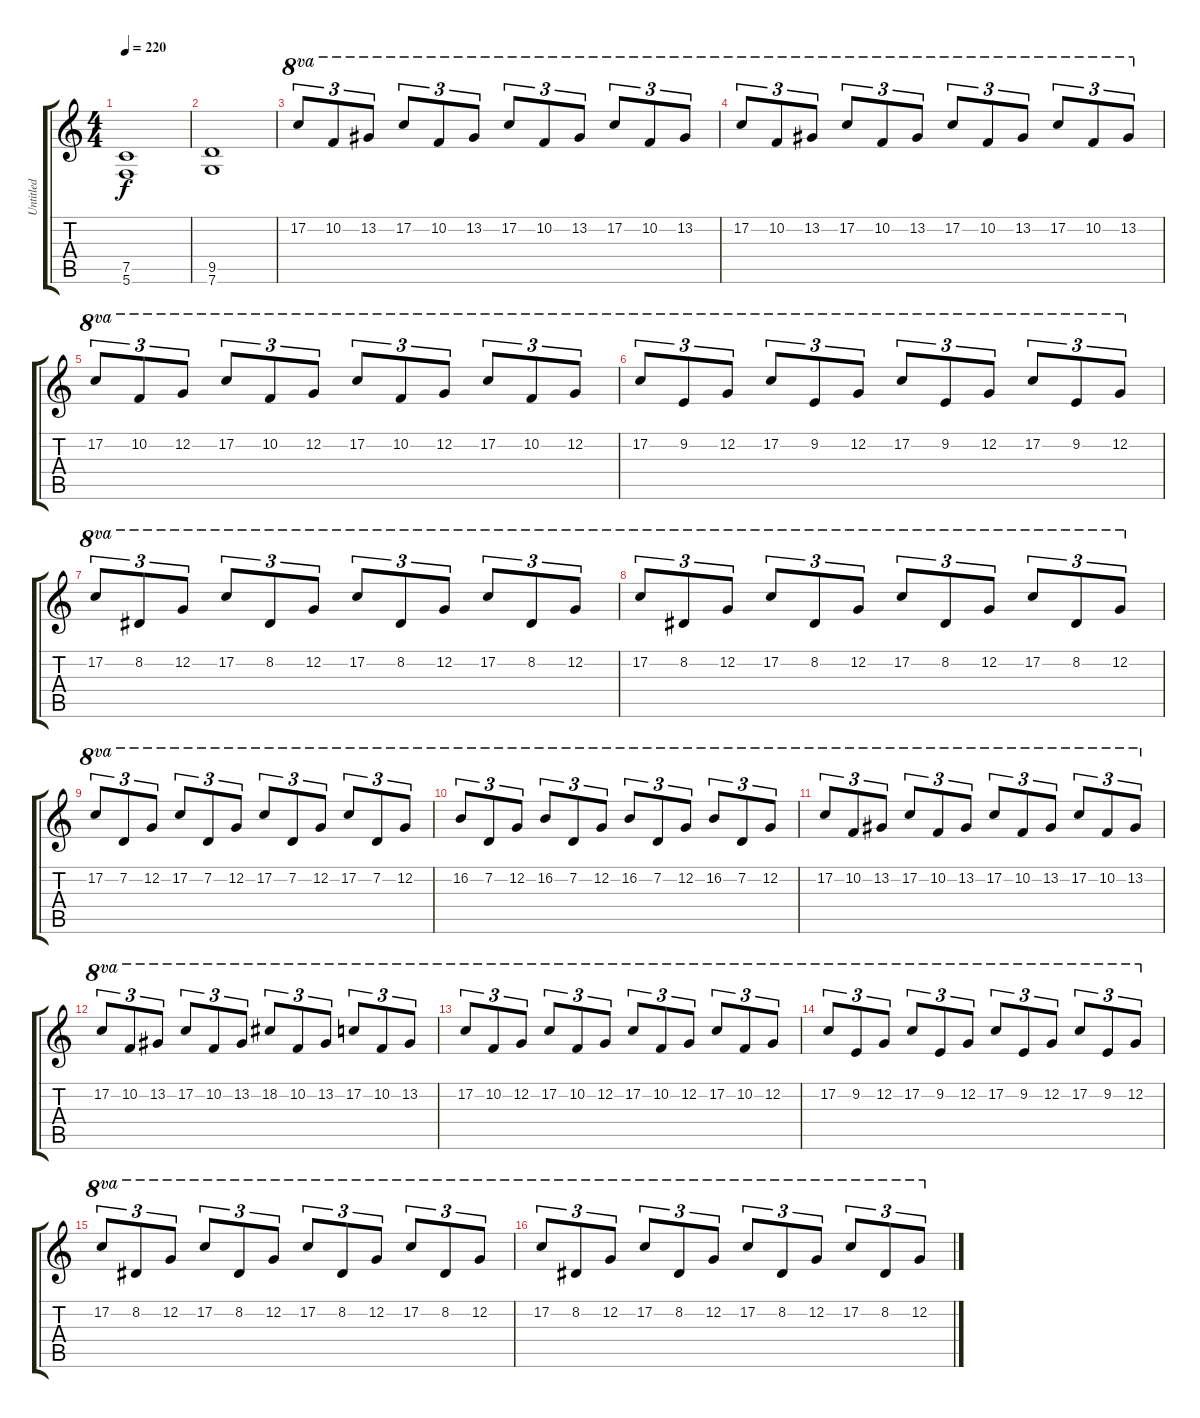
\track ("Untitled" "Untitled") {instrument distortionguitar}
\staff {score tabs}
\tuning (C4 G3 Eb3 Bb2 F2 C2) {hide}
\ts (4 4)
\tempo 220
\clef g2
\ks c
(7.5 5.6).1{dy f} |
(9.5 7.6).1 |
17.2.8{tu (3 2) ot 8va} 10.2.8{tu (3 2) ot 8va} 13.2.8{tu (3 2) ot 8va} 17.2.8{tu (3 2) ot 8va} 10.2.8{tu (3 2) ot 8va} 13.2.8{tu (3 2) ot 8va} 17.2.8{tu (3 2) ot 8va} 10.2.8{tu (3 2) ot 8va} 13.2.8{tu (3 2) ot 8va} 17.2.8{tu (3 2) ot 8va} 10.2.8{tu (3 2) ot 8va} 13.2.8{tu (3 2) ot 8va} |
17.2.8{tu (3 2) ot 8va} 10.2.8{tu (3 2) ot 8va} 13.2.8{tu (3 2) ot 8va} 17.2.8{tu (3 2) ot 8va} 10.2.8{tu (3 2) ot 8va} 13.2.8{tu (3 2) ot 8va} 17.2.8{tu (3 2) ot 8va} 10.2.8{tu (3 2) ot 8va} 13.2.8{tu (3 2) ot 8va} 17.2.8{tu (3 2) ot 8va} 10.2.8{tu (3 2) ot 8va} 13.2.8{tu (3 2) ot 8va} |
17.2.8{tu (3 2) ot 8va} 10.2.8{tu (3 2) ot 8va} 12.2.8{tu (3 2) ot 8va} 17.2.8{tu (3 2) ot 8va} 10.2.8{tu (3 2) ot 8va} 12.2.8{tu (3 2) ot 8va} 17.2.8{tu (3 2) ot 8va} 10.2.8{tu (3 2) ot 8va} 12.2.8{tu (3 2) ot 8va} 17.2.8{tu (3 2) ot 8va} 10.2.8{tu (3 2) ot 8va} 12.2.8{tu (3 2) ot 8va} |
17.2.8{tu (3 2) ot 8va} 9.2.8{tu (3 2) ot 8va} 12.2.8{tu (3 2) ot 8va} 17.2.8{tu (3 2) ot 8va} 9.2.8{tu (3 2) ot 8va} 12.2.8{tu (3 2) ot 8va} 17.2.8{tu (3 2) ot 8va} 9.2.8{tu (3 2) ot 8va} 12.2.8{tu (3 2) ot 8va} 17.2.8{tu (3 2) ot 8va} 9.2.8{tu (3 2) ot 8va} 12.2.8{tu (3 2) ot 8va} |
17.2.8{tu (3 2) ot 8va} 8.2.8{tu (3 2) ot 8va} 12.2.8{tu (3 2) ot 8va} 17.2.8{tu (3 2) ot 8va} 8.2.8{tu (3 2) ot 8va} 12.2.8{tu (3 2) ot 8va} 17.2.8{tu (3 2) ot 8va} 8.2.8{tu (3 2) ot 8va} 12.2.8{tu (3 2) ot 8va} 17.2.8{tu (3 2) ot 8va} 8.2.8{tu (3 2) ot 8va} 12.2.8{tu (3 2) ot 8va} |
17.2.8{tu (3 2) ot 8va} 8.2.8{tu (3 2) ot 8va} 12.2.8{tu (3 2) ot 8va} 17.2.8{tu (3 2) ot 8va} 8.2.8{tu (3 2) ot 8va} 12.2.8{tu (3 2) ot 8va} 17.2.8{tu (3 2) ot 8va} 8.2.8{tu (3 2) ot 8va} 12.2.8{tu (3 2) ot 8va} 17.2.8{tu (3 2) ot 8va} 8.2.8{tu (3 2) ot 8va} 12.2.8{tu (3 2) ot 8va} |
17.2.8{tu (3 2) ot 8va} 7.2.8{tu (3 2) ot 8va} 12.2.8{tu (3 2) ot 8va} 17.2.8{tu (3 2) ot 8va} 7.2.8{tu (3 2) ot 8va} 12.2.8{tu (3 2) ot 8va} 17.2.8{tu (3 2) ot 8va} 7.2.8{tu (3 2) ot 8va} 12.2.8{tu (3 2) ot 8va} 17.2.8{tu (3 2) ot 8va} 7.2.8{tu (3 2) ot 8va} 12.2.8{tu (3 2) ot 8va} |
16.2.8{tu (3 2) ot 8va} 7.2.8{tu (3 2) ot 8va} 12.2.8{tu (3 2) ot 8va} 16.2.8{tu (3 2) ot 8va} 7.2.8{tu (3 2) ot 8va} 12.2.8{tu (3 2) ot 8va} 16.2.8{tu (3 2) ot 8va} 7.2.8{tu (3 2) ot 8va} 12.2.8{tu (3 2) ot 8va} 16.2.8{tu (3 2) ot 8va} 7.2.8{tu (3 2) ot 8va} 12.2.8{tu (3 2) ot 8va} |
17.2.8{tu (3 2) ot 8va} 10.2.8{tu (3 2) ot 8va} 13.2.8{tu (3 2) ot 8va} 17.2.8{tu (3 2) ot 8va} 10.2.8{tu (3 2) ot 8va} 13.2.8{tu (3 2) ot 8va} 17.2.8{tu (3 2) ot 8va} 10.2.8{tu (3 2) ot 8va} 13.2.8{tu (3 2) ot 8va} 17.2.8{tu (3 2) ot 8va} 10.2.8{tu (3 2) ot 8va} 13.2.8{tu (3 2) ot 8va} |
17.2.8{tu (3 2) ot 8va} 10.2.8{tu (3 2) ot 8va} 13.2.8{tu (3 2) ot 8va} 17.2.8{tu (3 2) ot 8va} 10.2.8{tu (3 2) ot 8va} 13.2.8{tu (3 2) ot 8va} 18.2.8{tu (3 2) ot 8va} 10.2.8{tu (3 2) ot 8va} 13.2.8{tu (3 2) ot 8va} 17.2.8{tu (3 2) ot 8va} 10.2.8{tu (3 2) ot 8va} 13.2.8{tu (3 2) ot 8va} |
17.2.8{tu (3 2) ot 8va} 10.2.8{tu (3 2) ot 8va} 12.2.8{tu (3 2) ot 8va} 17.2.8{tu (3 2) ot 8va} 10.2.8{tu (3 2) ot 8va} 12.2.8{tu (3 2) ot 8va} 17.2.8{tu (3 2) ot 8va} 10.2.8{tu (3 2) ot 8va} 12.2.8{tu (3 2) ot 8va} 17.2.8{tu (3 2) ot 8va} 10.2.8{tu (3 2) ot 8va} 12.2.8{tu (3 2) ot 8va} |
17.2.8{tu (3 2) ot 8va} 9.2.8{tu (3 2) ot 8va} 12.2.8{tu (3 2) ot 8va} 17.2.8{tu (3 2) ot 8va} 9.2.8{tu (3 2) ot 8va} 12.2.8{tu (3 2) ot 8va} 17.2.8{tu (3 2) ot 8va} 9.2.8{tu (3 2) ot 8va} 12.2.8{tu (3 2) ot 8va} 17.2.8{tu (3 2) ot 8va} 9.2.8{tu (3 2) ot 8va} 12.2.8{tu (3 2) ot 8va} |
17.2.8{tu (3 2) ot 8va} 8.2.8{tu (3 2) ot 8va} 12.2.8{tu (3 2) ot 8va} 17.2.8{tu (3 2) ot 8va} 8.2.8{tu (3 2) ot 8va} 12.2.8{tu (3 2) ot 8va} 17.2.8{tu (3 2) ot 8va} 8.2.8{tu (3 2) ot 8va} 12.2.8{tu (3 2) ot 8va} 17.2.8{tu (3 2) ot 8va} 8.2.8{tu (3 2) ot 8va} 12.2.8{tu (3 2) ot 8va} |
17.2.8{tu (3 2) ot 8va} 8.2.8{tu (3 2) ot 8va} 12.2.8{tu (3 2) ot 8va} 17.2.8{tu (3 2) ot 8va} 8.2.8{tu (3 2) ot 8va} 12.2.8{tu (3 2) ot 8va} 17.2.8{tu (3 2) ot 8va} 8.2.8{tu (3 2) ot 8va} 12.2.8{tu (3 2) ot 8va} 17.2.8{tu (3 2) ot 8va} 8.2.8{tu (3 2) ot 8va} 12.2.8{tu (3 2) ot 8va}
